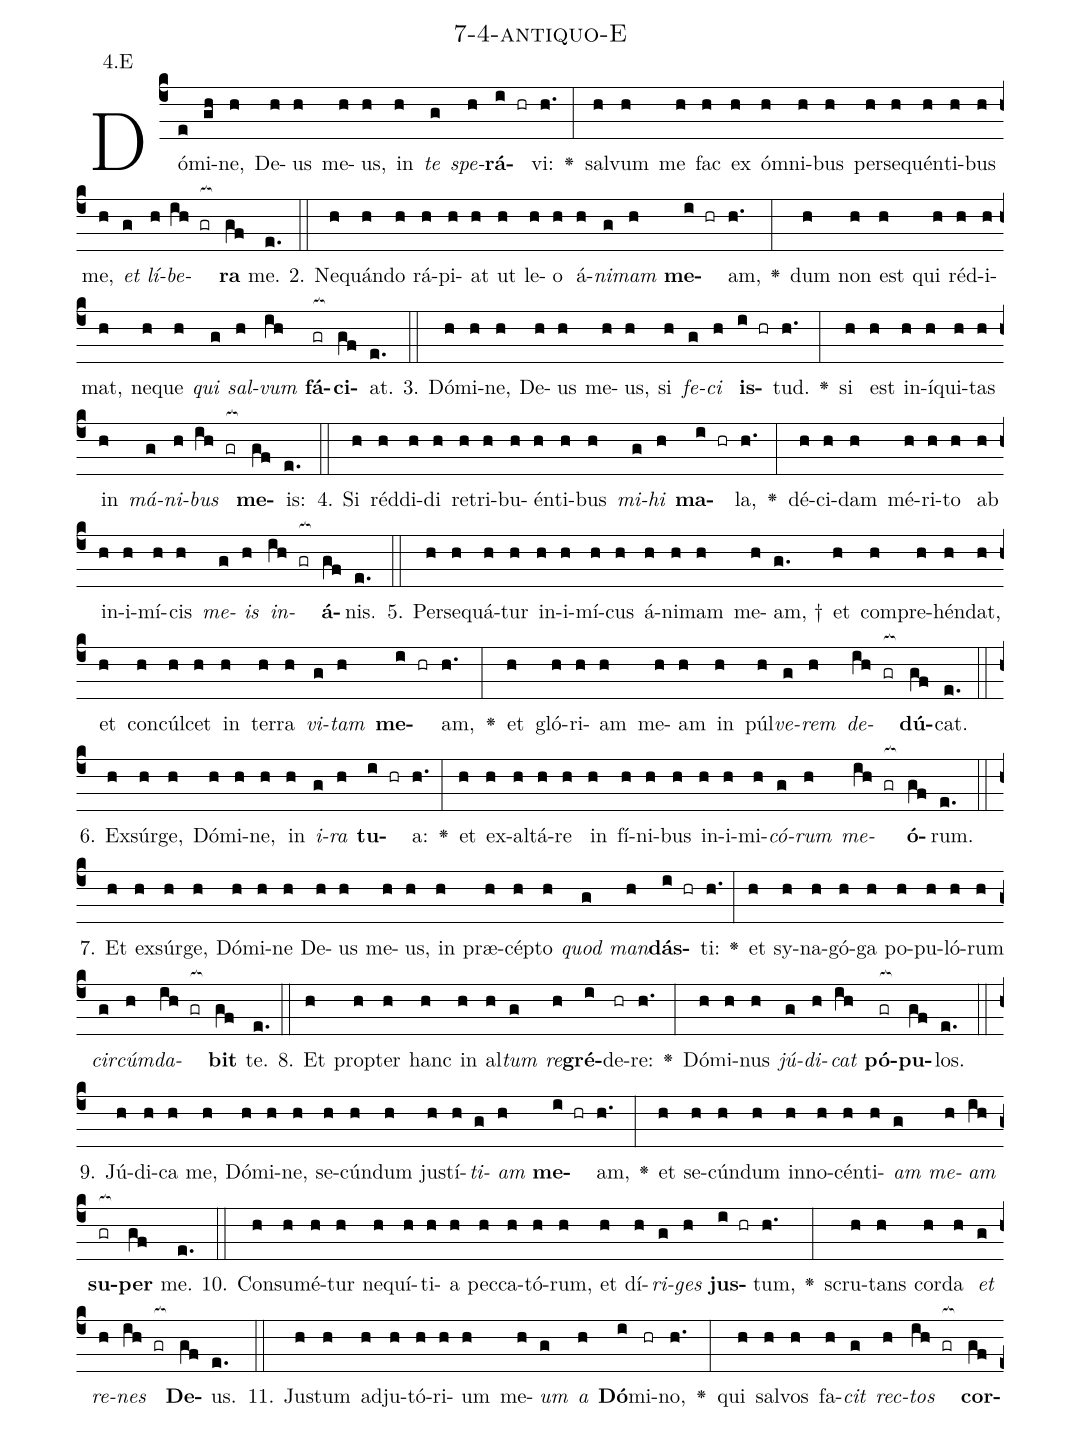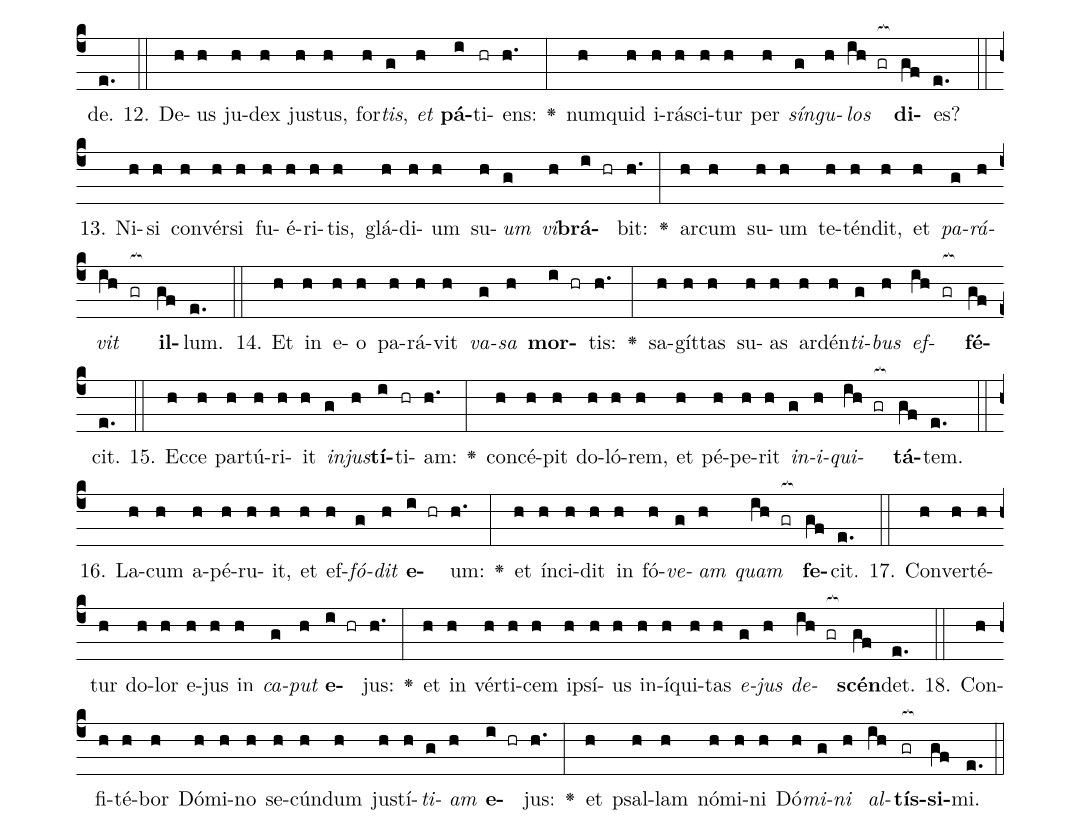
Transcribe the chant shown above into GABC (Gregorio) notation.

name: 7-4-antiquo-E;
annotation: 4.E;
%%
(c4)Dó(e)mi(gh)ne,(h) De(h)us(h) me(h)us,(h) in(h) <i>te</i>(g) <i>spe</i>(h)<b>rá</b>(i hr)vi:(h.) <v>\greheightstar</v>(:) sal(h)vum(h) me(h) fac(h) ex(h) óm(h)ni(h)bus(h) per(h)se(h)quén(h)ti(h)bus(h) me,(h) <i>et</i>(g) <i>lí</i>(h)<i>be</i>(ih gr[ocb:1{])<b>ra</b>(gf[ocb:0}]) me.(e.) (::)
2. Ne(h)quán(h)do(h) rá(h)pi(h)at(h) ut(h) le(h)o(h) á(h)<i>ni</i>(g)<i>mam</i>(h) <b>me</b>(i hr)am,(h.) <v>\greheightstar</v>(:) dum(h) non(h) est(h) qui(h) réd(h)i(h)mat,(h) ne(h)que(h) <i>qui</i>(g) <i>sal</i>(h)<i>vum</i>(ih) <b>fá</b>(gr[ocb:1{])<b>ci</b>(gf[ocb:0}])at.(e.) (::)
3. Dó(h)mi(h)ne,(h) De(h)us(h) me(h)us,(h) si(h) <i>fe</i>(g)<i>ci</i>(h) <b>is</b>(i hr)tud.(h.) <v>\greheightstar</v>(:) si(h) est(h) in(h)í(h)qui(h)tas(h) in(h) <i>má</i>(g)<i>ni</i>(h)<i>bus</i>(ih gr[ocb:1{]) <b>me</b>(gf[ocb:0}])is:(e.) (::)
4. Si(h) réd(h)di(h)di(h) re(h)tri(h)bu(h)én(h)ti(h)bus(h) <i>mi</i>(g)<i>hi</i>(h) <b>ma</b>(i hr)la,(h.) <v>\greheightstar</v>(:) dé(h)ci(h)dam(h) mé(h)ri(h)to(h) ab(h) in(h)i(h)mí(h)cis(h) <i>me</i>(g)<i>is</i>(h) <i>in</i>(ih gr[ocb:1{])<b>á</b>(gf[ocb:0}])nis.(e.) (::)
5. Per(h)se(h)quá(h)tur(h) in(h)i(h)mí(h)cus(h) á(h)ni(h)mam(h) me(h)am, †(g.) et(h) com(h)pre(h)hén(h)dat,(h) et(h) con(h)cúl(h)cet(h) in(h) ter(h)ra(h) <i>vi</i>(g)<i>tam</i>(h) <b>me</b>(i hr)am,(h.) <v>\greheightstar</v>(:) et(h) gló(h)ri(h)am(h) me(h)am(h) in(h) púl(h)<i>ve</i>(g)<i>rem</i>(h) <i>de</i>(ih gr[ocb:1{])<b>dú</b>(gf[ocb:0}])cat.(e.) (::)
6. Ex(h)súr(h)ge,(h) Dó(h)mi(h)ne,(h) in(h) <i>i</i>(g)<i>ra</i>(h) <b>tu</b>(i hr)a:(h.) <v>\greheightstar</v>(:) et(h) ex(h)al(h)tá(h)re(h) in(h) fí(h)ni(h)bus(h) in(h)i(h)mi(h)<i>có</i>(g)<i>rum</i>(h) <i>me</i>(ih gr[ocb:1{])<b>ó</b>(gf[ocb:0}])rum.(e.) (::)
7. Et(h) ex(h)súr(h)ge,(h) Dó(h)mi(h)ne(h) De(h)us(h) me(h)us,(h) in(h) præ(h)cép(h)to(h) <i>quod</i>(g) <i>man</i>(h)<b>dás</b>(i hr)ti:(h.) <v>\greheightstar</v>(:) et(h) sy(h)na(h)gó(h)ga(h) po(h)pu(h)ló(h)rum(h) <i>cir</i>(g)<i>cúm</i>(h)<i>da</i>(ih gr[ocb:1{])<b>bit</b>(gf[ocb:0}]) te.(e.) (::)
8. Et(h) prop(h)ter(h) hanc(h) in(h) al(h)<i>tum</i>(g) <i>re</i>(h)<b>gré</b>(i)de(hr)re:(h.) <v>\greheightstar</v>(:) Dó(h)mi(h)nus(h) <i>jú</i>(g)<i>di</i>(h)<i>cat</i>(ih) <b>pó</b>(gr[ocb:1{])<b>pu</b>(gf[ocb:0}])los.(e.) (::)
9. Jú(h)di(h)ca(h) me,(h) Dó(h)mi(h)ne,(h) se(h)cún(h)dum(h) jus(h)tí(h)<i>ti</i>(g)<i>am</i>(h) <b>me</b>(i hr)am,(h.) <v>\greheightstar</v>(:) et(h) se(h)cún(h)dum(h) in(h)no(h)cén(h)ti(h)<i>am</i>(g) <i>me</i>(h)<i>am</i>(ih) <b>su</b>(gr[ocb:1{])<b>per</b>(gf[ocb:0}]) me.(e.) (::)
10. Con(h)su(h)mé(h)tur(h) ne(h)quí(h)ti(h)a(h) pec(h)ca(h)tó(h)rum,(h) et(h) dí(h)<i>ri</i>(g)<i>ges</i>(h) <b>jus</b>(i hr)tum,(h.) <v>\greheightstar</v>(:) scru(h)tans(h) cor(h)da(h) <i>et</i>(g) <i>re</i>(h)<i>nes</i>(ih gr[ocb:1{]) <b>De</b>(gf[ocb:0}])us.(e.) (::)
11. Jus(h)tum(h) ad(h)ju(h)tó(h)ri(h)um(h) me(h)<i>um</i>(g) <i>a</i>(h) <b>Dó</b>(i)mi(hr)no,(h.) <v>\greheightstar</v>(:) qui(h) sal(h)vos(h) fa(h)<i>cit</i>(g) <i>rec</i>(h)<i>tos</i>(ih gr[ocb:1{]) <b>cor</b>(gf[ocb:0}])de.(e.) (::)
12. De(h)us(h) ju(h)dex(h) jus(h)tus,(h) for(h)<i>tis</i>,(g) <i>et</i>(h) <b>pá</b>(i)ti(hr)ens:(h.) <v>\greheightstar</v>(:) num(h)quid(h) i(h)rá(h)sci(h)tur(h) per(h) <i>sín</i>(g)<i>gu</i>(h)<i>los</i>(ih gr[ocb:1{]) <b>di</b>(gf[ocb:0}])es?(e.) (::)
13. Ni(h)si(h) con(h)vér(h)si(h) fu(h)é(h)ri(h)tis,(h) glá(h)di(h)um(h) su(h)<i>um</i>(g) <i>vi</i>(h)<b>brá</b>(i hr)bit:(h.) <v>\greheightstar</v>(:) ar(h)cum(h) su(h)um(h) te(h)tén(h)dit,(h) et(h) <i>pa</i>(g)<i>rá</i>(h)<i>vit</i>(ih gr[ocb:1{]) <b>il</b>(gf[ocb:0}])lum.(e.) (::)
14. Et(h) in(h) e(h)o(h) pa(h)rá(h)vit(h) <i>va</i>(g)<i>sa</i>(h) <b>mor</b>(i hr)tis:(h.) <v>\greheightstar</v>(:) sa(h)gít(h)tas(h) su(h)as(h) ar(h)dén(h)<i>ti</i>(g)<i>bus</i>(h) <i>ef</i>(ih gr[ocb:1{])<b>fé</b>(gf[ocb:0}])cit.(e.) (::)
15. Ec(h)ce(h) par(h)tú(h)ri(h)it(h) <i>in</i>(g)<i>jus</i>(h)<b>tí</b>(i)ti(hr)am:(h.) <v>\greheightstar</v>(:) con(h)cé(h)pit(h) do(h)ló(h)rem,(h) et(h) pé(h)pe(h)rit(h) <i>in</i>(g)<i>i</i>(h)<i>qui</i>(ih gr[ocb:1{])<b>tá</b>(gf[ocb:0}])tem.(e.) (::)
16. La(h)cum(h) a(h)pé(h)ru(h)it,(h) et(h) ef(h)<i>fó</i>(g)<i>dit</i>(h) <b>e</b>(i hr)um:(h.) <v>\greheightstar</v>(:) et(h) ín(h)ci(h)dit(h) in(h) fó(h)<i>ve</i>(g)<i>am</i>(h) <i>quam</i>(ih gr[ocb:1{]) <b>fe</b>(gf[ocb:0}])cit.(e.) (::)
17. Con(h)ver(h)té(h)tur(h) do(h)lor(h) e(h)jus(h) in(h) <i>ca</i>(g)<i>put</i>(h) <b>e</b>(i hr)jus:(h.) <v>\greheightstar</v>(:) et(h) in(h) vér(h)ti(h)cem(h) ip(h)sí(h)us(h) in(h)í(h)qui(h)tas(h) <i>e</i>(g)<i>jus</i>(h) <i>de</i>(ih gr[ocb:1{])<b>scén</b>(gf[ocb:0}])det.(e.) (::)
18. Con(h)fi(h)té(h)bor(h) Dó(h)mi(h)no(h) se(h)cún(h)dum(h) jus(h)tí(h)<i>ti</i>(g)<i>am</i>(h) <b>e</b>(i hr)jus:(h.) <v>\greheightstar</v>(:) et(h) psal(h)lam(h) nó(h)mi(h)ni(h) Dó(h)<i>mi</i>(g)<i>ni</i>(h) <i>al</i>(ih)<b>tís</b>(gr[ocb:1{])<b>si</b>(gf[ocb:0}])mi.(e.) (::)
